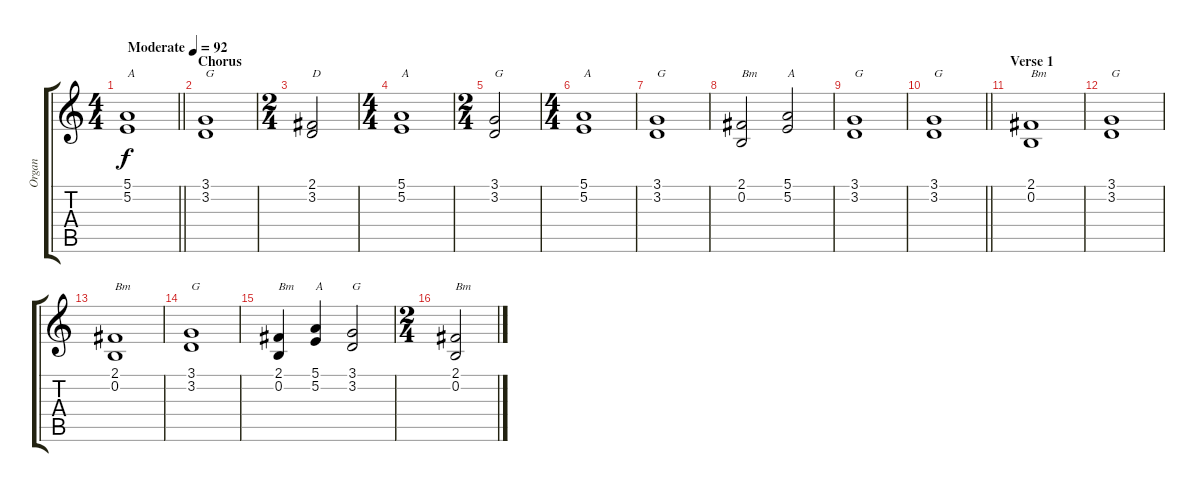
\track ("Organ" "Organ") {instrument percussiveorgan}
\staff {score tabs}
\tuning (E4 B3 G3 D3 A2 E2) {hide}
\ts (4 4)
\tempo (92 "Moderate")
\clef g2
\barLineRight lightlight
\ks c
(5.1 5.2).1{txt "A" dy f instrument percussiveorgan} |
\section ("" "Chorus")
(3.1 3.2).1{txt "G"} |
\ts (2 4)
(2.1 3.2).2{txt "D"} |
\ts (4 4)
(5.1 5.2).1{txt "A"} |
\ts (2 4)
(3.1 3.2).2{txt "G"} |
\ts (4 4)
(5.1 5.2).1{txt "A"} |
(3.1 3.2).1{txt "G"} |
(2.1 0.2).2{txt "Bm"} (5.1 5.2).2{txt "A"} |
(3.1 3.2).1{txt "G"} |
\barLineRight lightlight
(3.1 3.2).1{txt "G"} |
\section ("" "Verse 1")
(2.1 0.2).1{txt "Bm"} |
(3.1 3.2).1{txt "G"} |
(2.1 0.2).1{txt "Bm"} |
(3.1 3.2).1{txt "G"} |
(2.1 0.2).4{txt "Bm"} (5.1 5.2).4{txt "A"} (3.1 3.2).2{txt "G"} |
\ts (2 4)
(2.1 0.2).2{txt "Bm"}
